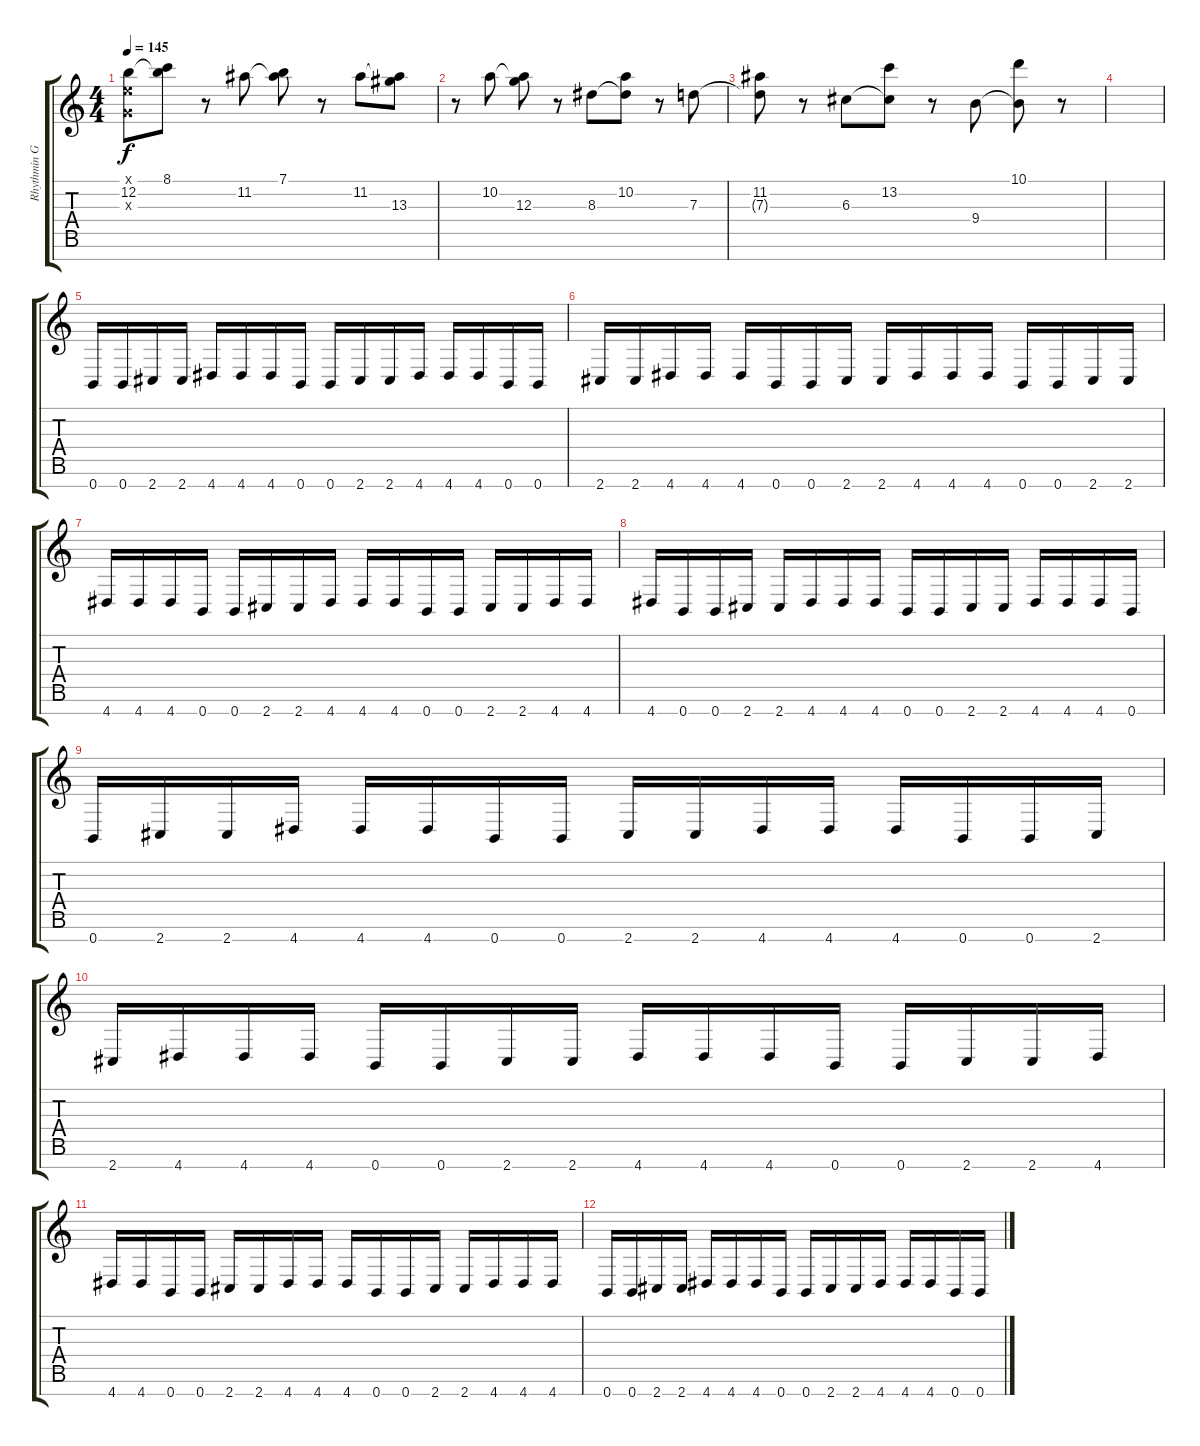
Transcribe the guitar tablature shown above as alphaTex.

\track ("Rhythmin Guitar #1" "Rhythmin G") {instrument distortionguitar}
\staff {score tabs}
\tuning (E4 B3 G3 D3 A2 E2 B1) {hide}
\ts (4 4)
\tempo 145
\clef g2
\ks c
(0.1{x} 12.2 0.3{x}).8{dy f} (8.1 12.2{t}).8 r.8 11.2.8 (7.1 11.2{t}).8 r.8 11.2.8 (11.2{t} 13.3).8 |
r.8 10.2.8 (10.2{t} 12.3).8 r.8 8.3.8 (10.2 8.3{t}).8 r.8 7.3.8 |
(11.2 7.3{t}).8 r.8 6.3.8 (13.2 6.3{t}).8 r.8 9.4.8 (10.1 9.4{t}).8 r.8 |
|
0.7.16 0.7.16 2.7.16 2.7.16 4.7.16 4.7.16 4.7.16 0.7.16 0.7.16 2.7.16 2.7.16 4.7.16 4.7.16 4.7.16 0.7.16 0.7.16 |
2.7.16 2.7.16 4.7.16 4.7.16 4.7.16 0.7.16 0.7.16 2.7.16 2.7.16 4.7.16 4.7.16 4.7.16 0.7.16 0.7.16 2.7.16 2.7.16 |
4.7.16 4.7.16 4.7.16 0.7.16 0.7.16 2.7.16 2.7.16 4.7.16 4.7.16 4.7.16 0.7.16 0.7.16 2.7.16 2.7.16 4.7.16 4.7.16 |
4.7.16 0.7.16 0.7.16 2.7.16 2.7.16 4.7.16 4.7.16 4.7.16 0.7.16 0.7.16 2.7.16 2.7.16 4.7.16 4.7.16 4.7.16 0.7.16 |
0.7.16 2.7.16 2.7.16 4.7.16 4.7.16 4.7.16 0.7.16 0.7.16 2.7.16 2.7.16 4.7.16 4.7.16 4.7.16 0.7.16 0.7.16 2.7.16 |
2.7.16 4.7.16 4.7.16 4.7.16 0.7.16 0.7.16 2.7.16 2.7.16 4.7.16 4.7.16 4.7.16 0.7.16 0.7.16 2.7.16 2.7.16 4.7.16 |
4.7.16 4.7.16 0.7.16 0.7.16 2.7.16 2.7.16 4.7.16 4.7.16 4.7.16 0.7.16 0.7.16 2.7.16 2.7.16 4.7.16 4.7.16 4.7.16 |
0.7.16 0.7.16 2.7.16 2.7.16 4.7.16 4.7.16 4.7.16 0.7.16 0.7.16 2.7.16 2.7.16 4.7.16 4.7.16 4.7.16 0.7.16 0.7.16
